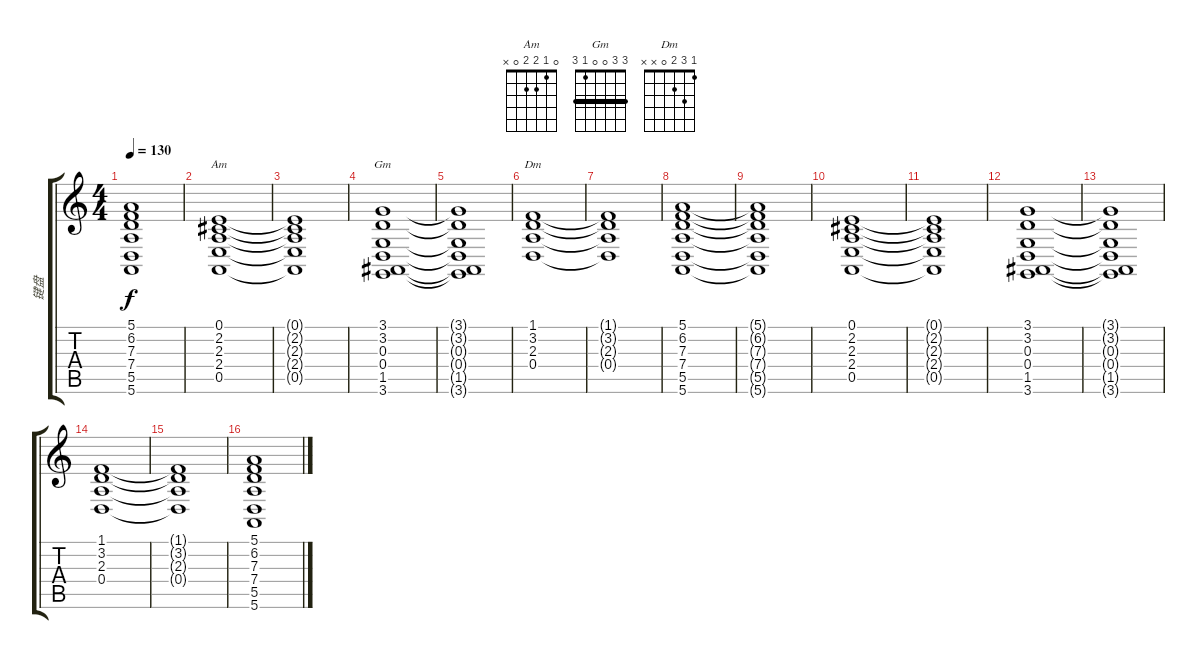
\track ("键盘" "键盘") {instrument seashore}
\staff {score tabs}
\tuning (E4 B3 G3 D3 A2 E2) {hide}
\chord ("Am" 0 1 2 2 0 x)
\chord ("Gm" 3 3 0 0 1 3) {barre 3}
\chord ("Dm" 1 3 2 0 x x)
\ts (4 4)
\tempo 130
\clef g2
\ks c
(5.1{t} 6.2{t} 7.3{t} 7.4{t} 5.5{t} 5.6{t}).1{dy f} |
(0.1 2.2 2.3 2.4 0.5).1{ch "Am" instrument synthstrings1} |
(0.1{t} 2.2{t} 2.3{t} 2.4{t} 0.5{t}).1 |
(3.1 3.2 0.3 0.4 1.5 3.6).1{ch "Gm"} |
(3.1{t} 3.2{t} 0.3{t} 0.4{t} 1.5{t} 3.6{t}).1 |
(1.1 3.2 2.3 0.4).1{ch "Dm"} |
(1.1{t} 3.2{t} 2.3{t} 0.4{t}).1 |
(5.1 6.2 7.3 7.4 5.5 5.6).1{volume 10 instrument synthstrings1} |
(5.1{t} 6.2{t} 7.3{t} 7.4{t} 5.5{t} 5.6{t}).1 |
(0.1 2.2 2.3 2.4 0.5).1 |
(0.1{t} 2.2{t} 2.3{t} 2.4{t} 0.5{t}).1 |
(3.1 3.2 0.3 0.4 1.5 3.6).1 |
(3.1{t} 3.2{t} 0.3{t} 0.4{t} 1.5{t} 3.6{t}).1 |
(1.1 3.2 2.3 0.4).1 |
(1.1{t} 3.2{t} 2.3{t} 0.4{t}).1 |
(5.1 6.2 7.3 7.4 5.5 5.6).1{volume 10 instrument synthstrings1}
